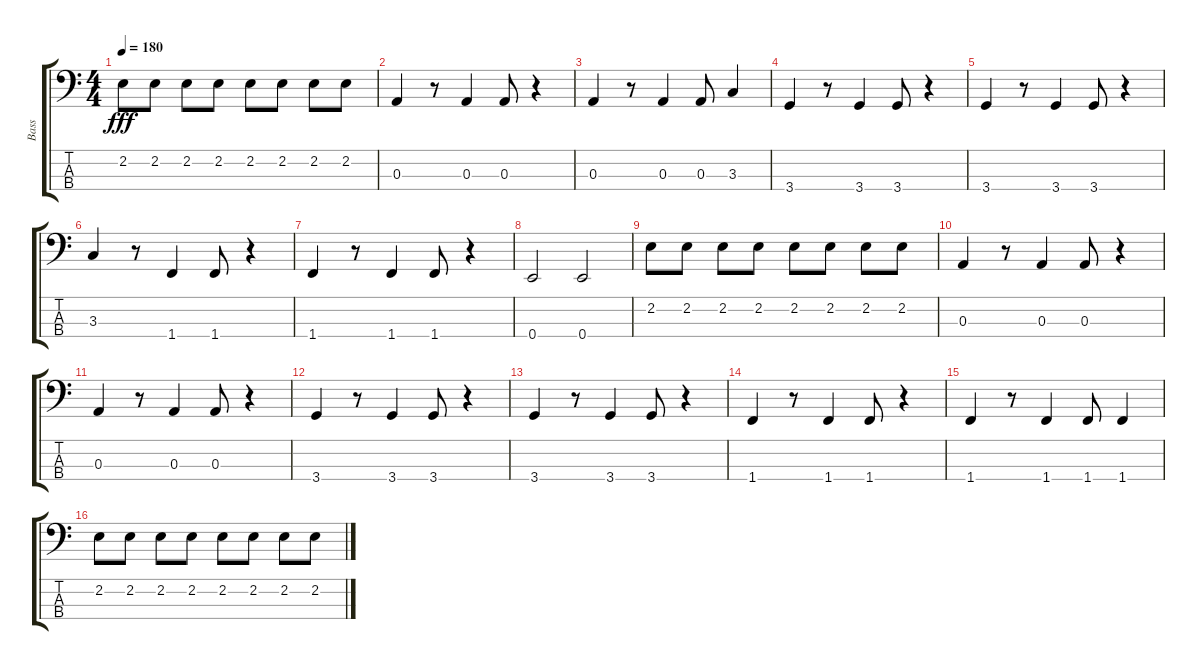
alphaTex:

\track ("Bass" "Bass") {instrument electricbassfinger}
\staff {score tabs}
\tuning (G2 D2 A1 E1) {hide}
\ts (4 4)
\tempo 180
\clef f4
\ks c
2.2.8{dy fff} 2.2.8 2.2.8 2.2.8 2.2.8 2.2.8 2.2.8 2.2.8 |
0.3.4 r.8 0.3.4 0.3.8 r.4 |
0.3.4 r.8 0.3.4 0.3.8 3.3.4 |
3.4.4 r.8 3.4.4 3.4.8 r.4 |
3.4.4 r.8 3.4.4 3.4.8 r.4 |
3.3.4 r.8 1.4.4 1.4.8 r.4 |
1.4.4 r.8 1.4.4 1.4.8 r.4 |
0.4.2 0.4.2 |
2.2.8 2.2.8 2.2.8 2.2.8 2.2.8 2.2.8 2.2.8 2.2.8 |
0.3.4 r.8 0.3.4 0.3.8 r.4 |
0.3.4 r.8 0.3.4 0.3.8 r.4 |
3.4.4 r.8 3.4.4 3.4.8 r.4 |
3.4.4 r.8 3.4.4 3.4.8 r.4 |
1.4.4 r.8 1.4.4 1.4.8 r.4 |
1.4.4 r.8 1.4.4 1.4.8 1.4.4 |
2.2.8 2.2.8 2.2.8 2.2.8 2.2.8 2.2.8 2.2.8 2.2.8
